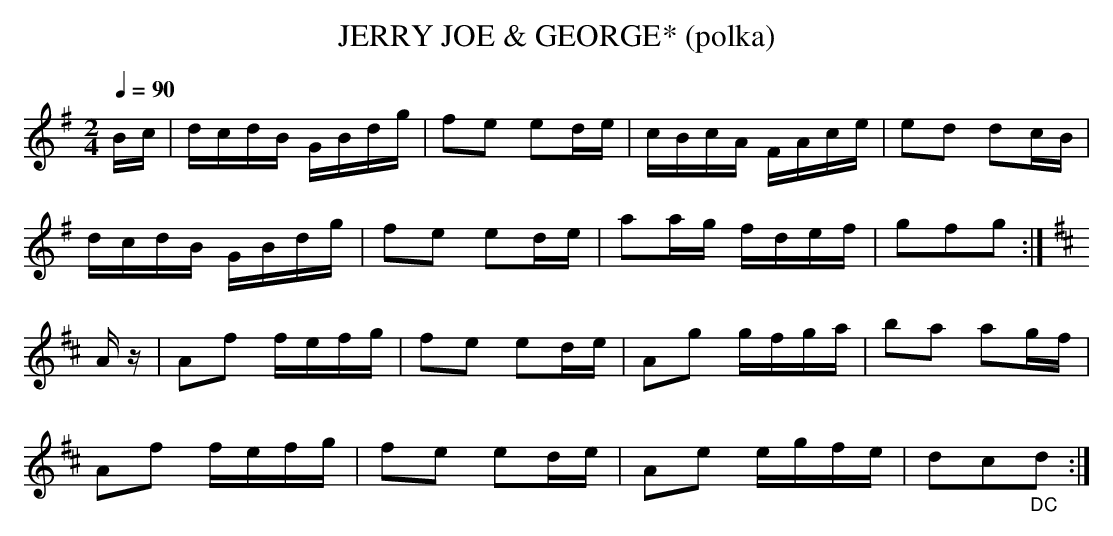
X:1
T:JERRY JOE & GEORGE* (polka)
M:2/4
L:1/16
Q:1/4=90
K:G
Bc|dcdB GBdg|f2e2 e2de|cBcA FAce|e2d2 d2cB|
dcdB GBdg|f2e2 e2de|a2ag fdef|g2f2g2:|
K:D
Az|A2f2 fefg|f2e2 e2de|A2g2 gfga|b2a2 a2gf|
A2f2 fefg|f2e2 e2de|A2e2 egfe|d2c2"_DC"d2:|
